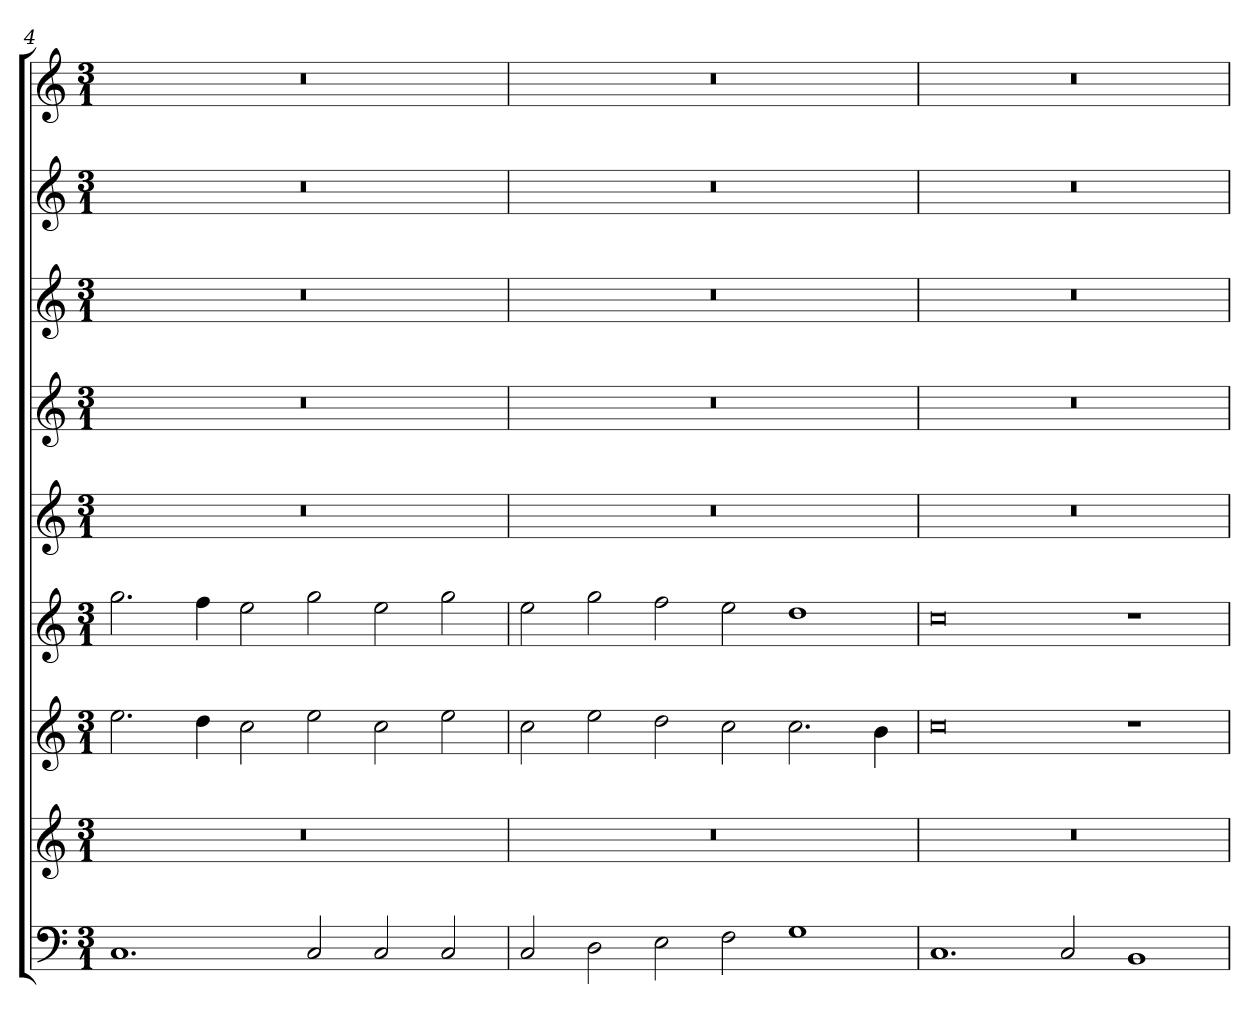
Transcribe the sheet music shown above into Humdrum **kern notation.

**kern	**kern	**kern	**kern	**kern	**kern	**kern	**kern	**kern
*part9	*part8	*part7	*part6	*part5	*part4	*part3	*part2	*part1
*staff9	*staff8	*staff7	*staff6	*staff5	*staff4	*staff3	*staff2	*staff1
!!LO:LB:g=z
*clefF4	*clefG2	*clefG2	*clefG2	*clefG2	*clefG2	*clefG2	*clefG2	*clefG2
*k[]	*k[]	*k[]	*k[]	*k[]	*k[]	*k[]	*k[]	*k[]
*C:	*C:	*C:	*C:	*C:	*C:	*C:	*C:	*C:
*M3/1	*M3/1	*M3/1	*M3/1	*M3/1	*M3/1	*M3/1	*M3/1	*M3/1
=4	=4	=4	=4	=4	=4	=4	=4	=4
1.C	0.r	2.ee\	2.gg\	0.r	0.r	0.r	0.r	0.r
.	.	4dd\	4ff\	.	.	.	.	.
.	.	2cc\	2ee\	.	.	.	.	.
2C/	.	2ee\	2gg\	.	.	.	.	.
2C/	.	2cc\	2ee\	.	.	.	.	.
2C/	.	2ee\	2gg\	.	.	.	.	.
=5	=5	=5	=5	=5	=5	=5	=5	=5
2C/	0.r	2cc\	2ee\	0.r	0.r	0.r	0.r	0.r
2D\	.	2ee\	2gg\	.	.	.	.	.
2E\	.	2dd\	2ff\	.	.	.	.	.
2F\	.	2cc\	2ee\	.	.	.	.	.
1G	.	2.cc\	1dd	.	.	.	.	.
.	.	4b\	.	.	.	.	.	.
=6	=6	=6	=6	=6	=6	=6	=6	=6
1.C	0.r	0cc	0cc	0.r	0.r	0.r	0.r	0.r
2C/	.	.	.	.	.	.	.	.
1BB	.	1r	1r	.	.	.	.	.
=	=	=	=	=	=	=	=	=
*-	*-	*-	*-	*-	*-	*-	*-	*-
